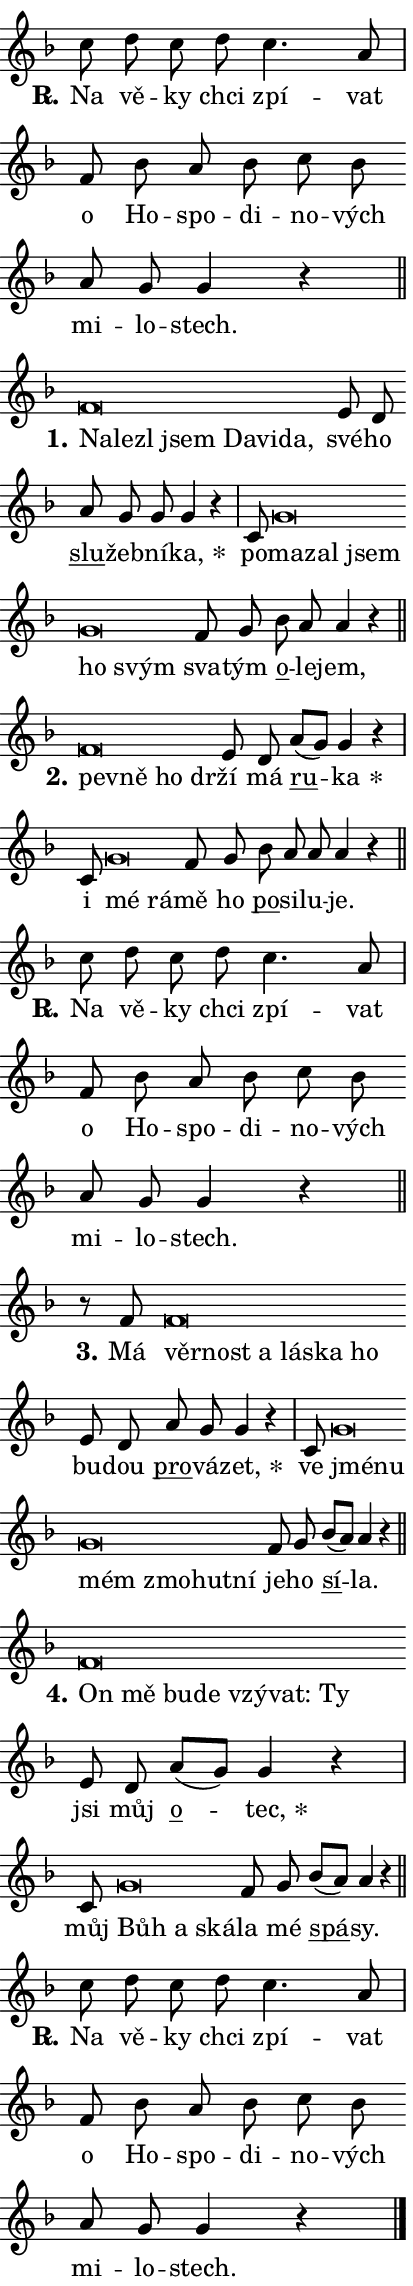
\version "2.24.0"
\header { tagline = "" }
\paper {
  indent = 0\cm
  top-margin = 0\cm
  right-margin = 0.13\cm % to fit lyric hyphens
  bottom-margin = 0\cm
  left-margin = 0\cm
  paper-width = 7\cm
  page-breaking = #ly:one-page-breaking
  system-system-spacing.basic-distance = #11
  score-system-spacing.basic-distance = #11
  ragged-last = ##f
}


%% Author: Thomas Morley
%% https://lists.gnu.org/archive/html/lilypond-user/2020-05/msg00002.html
#(define (line-position grob)
"Returns position of @var[grob} in current system:
   @code{'start}, if at first time-step
   @code{'end}, if at last time-step
   @code{'middle} otherwise
"
  (let* ((col (ly:item-get-column grob))
         (ln (ly:grob-object col 'left-neighbor))
         (rn (ly:grob-object col 'right-neighbor))
         (col-to-check-left (if (ly:grob? ln) ln col))
         (col-to-check-right (if (ly:grob? rn) rn col))
         (break-dir-left
           (and
             (ly:grob-property col-to-check-left 'non-musical #f)
             (ly:item-break-dir col-to-check-left)))
         (break-dir-right
           (and
             (ly:grob-property col-to-check-right 'non-musical #f)
             (ly:item-break-dir col-to-check-right))))
        (cond ((eqv? 1 break-dir-left) 'start)
              ((eqv? -1 break-dir-right) 'end)
              (else 'middle))))

#(define (tranparent-at-line-position vctor)
  (lambda (grob)
  "Relying on @code{line-position} select the relevant enry from @var{vctor}.
Used to determine transparency,"
    (case (line-position grob)
      ((end) (not (vector-ref vctor 0)))
      ((middle) (not (vector-ref vctor 1)))
      ((start) (not (vector-ref vctor 2))))))

noteHeadBreakVisibility =
#(define-music-function (break-visibility)(vector?)
"Makes @code{NoteHead}s transparent relying on @var{break-visibility}"
#{
  \override NoteHead.transparent =
    #(tranparent-at-line-position break-visibility)
#})

#(define delete-ledgers-for-transparent-note-heads
  (lambda (grob)
    "Reads whether a @code{NoteHead} is transparent.
If so this @code{NoteHead} is removed from @code{'note-heads} from
@var{grob}, which is supposed to be @code{LedgerLineSpanner}.
As a result ledgers are not printed for this @code{NoteHead}"
    (let* ((nhds-array (ly:grob-object grob 'note-heads))
           (nhds-list
             (if (ly:grob-array? nhds-array)
                 (ly:grob-array->list nhds-array)
                 '()))
           ;; Relies on the transparent-property being done before
           ;; Staff.LedgerLineSpanner.after-line-breaking is executed.
           ;; This is fragile ...
           (to-keep
             (remove
               (lambda (nhd)
                 (ly:grob-property nhd 'transparent #f))
               nhds-list)))
      ;; TODO find a better method to iterate over grob-arrays, similiar
      ;; to filter/remove etc for lists
      ;; For now rebuilt from scratch
      (set! (ly:grob-object grob 'note-heads)  '())
      (for-each
        (lambda (nhd)
          (ly:pointer-group-interface::add-grob grob 'note-heads nhd))
        to-keep))))

squashNotes = {
  \override NoteHead.X-extent = #'(-0.2 . 0.2)
  \override NoteHead.Y-extent = #'(-0.75 . 0)
  \override NoteHead.stencil =
    #(lambda (grob)
       (let ((pos (ly:grob-property grob 'staff-position)))
         (begin
           (if (< pos -7) (display "ERROR: Lower brevis then expected\n") (display "OK: Expected brevis position\n"))
           (if (<= pos -6) ly:text-interface::print ly:note-head::print))))
}
unSquashNotes = {
  \revert NoteHead.X-extent
  \revert NoteHead.Y-extent
  \revert NoteHead.stencil
}

hideNotes = \noteHeadBreakVisibility #begin-of-line-visible
unHideNotes = \noteHeadBreakVisibility #all-visible

% work-around for resetting accidentals
% https://lilypond.org/doc/v2.23/Documentation/notation/displaying-rhythms#unmetered-music
cadenzaMeasure = {
  \cadenzaOff
  \partial 1024 s1024
  \cadenzaOn
}

#(define-markup-command (accent layout props text) (markup?)
  "Underline accented syllable"
  (interpret-markup layout props
    #{\markup \override #'(offset . 4.3) \underline { #text }#}))

responsum = \markup \concat {
  "R" \hspace #-1.05 \path #0.1 #'((moveto 0 0.07) (lineto 0.9 0.8)) \hspace #0.05 "."
}

spaceSize = #0.6828661417322834 % exact space size for TeX Gyre Schola

\layout {
  \context {
    \Staff
    \remove "Time_signature_engraver"
    \override LedgerLineSpanner.after-line-breaking = #delete-ledgers-for-transparent-note-heads
  }
  \context {
    \Lyrics {
      \override LyricSpace.minimum-distance = \spaceSize
      \override LyricText.font-name = #"TeX Gyre Schola"
      \override LyricText.font-size = 1
      \override StanzaNumber.font-name = #"TeX Gyre Schola Bold"
      \override StanzaNumber.font-size = 1
    }
  }
  \context {
    \Score 
    \override NoteHead.text =
      #(lambda (grob) 
        (let ((pos (ly:grob-property grob 'staff-position)))
          #{\markup {
            \combine
              \halign #-0.55 \raise #(if (= pos -6) 0 0.5) \override #'(thickness . 2) \draw-line #'(3.2 . 0)
              \musicglyph "noteheads.sM1"
          }#}))
  }
}

% magnetic-lyrics.ily
%
%   written by
%     Jean Abou Samra <jean@abou-samra.fr>
%     Werner Lemberg <wl@gnu.org>
%
%   adapted by
%     Jiri Hon <jiri.hon@gmail.com>
%
% Version 2022-Apr-15

% https://www.mail-archive.com/lilypond-user@gnu.org/msg149350.html

#(define (Left_hyphen_pointer_engraver context)
   "Collect syllable-hyphen-syllable occurrences in lyrics and store
them in properties.  This engraver only looks to the left.  For
example, if the lyrics input is @code{foo -- bar}, it does the
following.

@itemize @bullet
@item
Set the @code{text} property of the @code{LyricHyphen} grob between
@q{foo} and @q{bar} to @code{foo}.

@item
Set the @code{left-hyphen} property of the @code{LyricText} grob with
text @q{foo} to the @code{LyricHyphen} grob between @q{foo} and
@q{bar}.
@end itemize

Use this auxiliary engraver in combination with the
@code{lyric-@/text::@/apply-@/magnetic-@/offset!} hook."
   (let ((hyphen #f)
         (text #f))
     (make-engraver
      (acknowledgers
       ((lyric-syllable-interface engraver grob source-engraver)
        (set! text grob)))
      (end-acknowledgers
       ((lyric-hyphen-interface engraver grob source-engraver)
        ;(when (not (grob::has-interface grob 'lyric-space-interface))
          (set! hyphen grob)));)
      ((stop-translation-timestep engraver)
       (when (and text hyphen)
         (ly:grob-set-object! text 'left-hyphen hyphen))
       (set! text #f)
       (set! hyphen #f)))))

#(define (lyric-text::apply-magnetic-offset! grob)
   "If the space between two syllables is less than the value in
property @code{LyricText@/.details@/.squash-threshold}, move the right
syllable to the left so that it gets concatenated with the left
syllable.

Use this function as a hook for
@code{LyricText@/.after-@/line-@/breaking} if the
@code{Left_@/hyphen_@/pointer_@/engraver} is active."
   (let ((hyphen (ly:grob-object grob 'left-hyphen #f)))
     (when hyphen
       (let ((left-text (ly:spanner-bound hyphen LEFT)))
         (when (grob::has-interface left-text 'lyric-syllable-interface)
           (let* ((common (ly:grob-common-refpoint grob left-text X))
                  (this-x-ext (ly:grob-extent grob common X))
                  (left-x-ext
                   (begin
                     ;; Trigger magnetism for left-text.
                     (ly:grob-property left-text 'after-line-breaking)
                     (ly:grob-extent left-text common X)))
                  ;; `delta` is the gap width between two syllables.
                  (delta (- (interval-start this-x-ext)
                            (interval-end left-x-ext)))
                  (details (ly:grob-property grob 'details))
                  (threshold (assoc-get 'squash-threshold details 0.2)))
             (when (< delta threshold)
               (let* (;; We have to manipulate the input text so that
                      ;; ligatures crossing syllable boundaries are not
                      ;; disabled.  For languages based on the Latin
                      ;; script this is essentially a beautification.
                      ;; However, for non-Western scripts it can be a
                      ;; necessity.
                      (lt (ly:grob-property left-text 'text))
                      (rt (ly:grob-property grob 'text))
                      (is-space (grob::has-interface hyphen 'lyric-space-interface))
                      (space (if is-space " " ""))
                      (extra-delta (if is-space spaceSize 0))
                      ;; Append new syllable.
                      (ltrt-space (if (and (string? lt) (string? rt))
                                (string-append lt space rt)
                                (make-concat-markup (list lt space rt))))
                      ;; Right-align `ltrt` to the right side.
                      (ltrt-space-markup (grob-interpret-markup
                               grob
                               (make-translate-markup
                                (cons (interval-length this-x-ext) 0)
                                (make-right-align-markup ltrt-space)))))
                 (begin
                   ;; Don't print `left-text`.
                   (ly:grob-set-property! left-text 'stencil #f)
                   ;; Set text and stencil (which holds all collected
                   ;; syllables so far) and shift it to the left.
                   (ly:grob-set-property! grob 'text ltrt-space)
                   (ly:grob-set-property! grob 'stencil ltrt-space-markup)
                   (ly:grob-translate-axis! grob (- (- delta extra-delta)) X))))))))))


#(define (lyric-hyphen::displace-bounds-first grob)
   ;; Make very sure this callback isn't triggered too early.
   (let ((left (ly:spanner-bound grob LEFT))
         (right (ly:spanner-bound grob RIGHT)))
     (ly:grob-property left 'after-line-breaking)
     (ly:grob-property right 'after-line-breaking)
     (ly:lyric-hyphen::print grob)))

squashThreshold = #0.4

\layout {
  \context {
    \Lyrics
    \consists #Left_hyphen_pointer_engraver
    \override LyricText.after-line-breaking =
      #lyric-text::apply-magnetic-offset!
    \override LyricHyphen.stencil = #lyric-hyphen::displace-bounds-first
    \override LyricText.details.squash-threshold = \squashThreshold
    \override LyricHyphen.minimum-distance = 0
    \override LyricHyphen.minimum-length = \squashThreshold
  }
}

squashText = \override LyricText.details.squash-threshold = 9999
unSquashText = \override LyricText.details.squash-threshold = \squashThreshold

leftText = \override LyricText.self-alignment-X = #LEFT
unLeftText = \revert LyricText.self-alignment-X

starOffset = #(lambda (grob) 
                (let ((x_offset (ly:self-alignment-interface::aligned-on-x-parent grob)))
                  (if (= x_offset 0) 0 (+ x_offset 1.2))))

star = #(define-music-function (syllable)(string?)
"Append star separator at the end of a syllable"
#{
  \once \override LyricText.X-offset = #starOffset
  \lyricmode { \markup {
    #syllable
    \override #'((font-name . "TeX Gyre Schola Bold")) \hspace #0.2 \lower #0.65 \larger "*"
  } }
#})

starAccent = #(define-music-function (syllable)(string?)
"Append star separator at the end of a syllable and make accent"
#{
  \once \override LyricText.X-offset = #starOffset
  \lyricmode { \markup {
    \accent #syllable
    \override #'((font-name . "TeX Gyre Schola Bold")) \hspace #0.2 \lower #0.65 \larger "*"
  } }
#})

breath = #(define-music-function (syllable)(string?)
"Append breathing indicator at the end of a syllable"
#{
  \lyricmode { \markup { #syllable "+" } }
#})

optionalBreath = #(define-music-function (syllable)(string?)
"Append optional breathing indicator at the end of a syllable"
#{
  \lyricmode { \markup { #syllable "(+)" } }
#})


\score {
    <<
        \new Voice = "melody" { \cadenzaOn \key f \major \relative { c''8 d c d c4. a8 \cadenzaMeasure \bar "|" f bes a bes \bar "" c bes \bar "" a g g4 r \cadenzaMeasure \bar "||" \break } }
        \new Lyrics \lyricsto "melody" { \lyricmode { \set stanza = \responsum
Na vě -- ky chci zpí -- vat o Ho -- spo -- di -- no -- vých mi -- lo -- stech. } }
    >>
    \layout {}
}

\score {
    <<
        \new Voice = "melody" { \cadenzaOn \key f \major \relative { \squashNotes f'\breve*1/16 \hideNotes \breve*1/16 \bar "" \breve*1/16 \bar "" \breve*1/16 \bar "" \breve*1/16 \bar "" \breve*1/16 \breve*1/16 \bar "" \unHideNotes \unSquashNotes e8 d \bar "" a' g g g4 r \cadenzaMeasure \bar "|" c,8 \squashNotes g'\breve*1/16 \hideNotes \breve*1/16 \bar "" \breve*1/16 \bar "" \breve*1/16 \breve*1/16 \bar "" \unHideNotes \unSquashNotes f8 g \bar "" bes a a4 r \cadenzaMeasure \bar "||" \break } }
        \new Lyrics \lyricsto "melody" { \lyricmode { \set stanza = "1."
\leftText Na -- \squashText le -- zl jsem Da -- vi -- da, \unLeftText \unSquashText své -- ho \markup \accent slu -- žeb -- ní -- \star ka, po -- \leftText ma -- \squashText zal jsem ho svým \unLeftText \unSquashText sva -- tým \markup \accent o -- le -- jem, } }
    >>
    \layout {}
}

\score {
    <<
        \new Voice = "melody" { \cadenzaOn \key f \major \relative { \squashNotes f'\breve*1/16 \hideNotes \breve*1/16 \bar "" \breve*1/16 \breve*1/16 \bar "" \unHideNotes \unSquashNotes e8 d \bar "" a'[( g)] g4 r \cadenzaMeasure \bar "|" c,8 \squashNotes g'\breve*1/16 \hideNotes \breve*1/16 \bar "" \unHideNotes \unSquashNotes f8 g \bar "" bes a a a4 r \cadenzaMeasure \bar "||" \break } }
        \new Lyrics \lyricsto "melody" { \lyricmode { \set stanza = "2."
\leftText pev -- \squashText ně ho dr -- \unLeftText \unSquashText ží má \markup \accent ru -- \star ka i \leftText mé \squashText rá -- \unLeftText \unSquashText mě ho \markup \accent po -- si -- lu -- je. } }
    >>
    \layout {}
}

\score {
    <<
        \new Voice = "melody" { \cadenzaOn \key f \major \relative { c''8 d c d c4. a8 \cadenzaMeasure \bar "|" f bes a bes \bar "" c bes \bar "" a g g4 r \cadenzaMeasure \bar "||" \break } }
        \new Lyrics \lyricsto "melody" { \lyricmode { \set stanza = \responsum
Na vě -- ky chci zpí -- vat o Ho -- spo -- di -- no -- vých mi -- lo -- stech. } }
    >>
    \layout {}
}

\score {
    <<
        \new Voice = "melody" { \cadenzaOn \key f \major \relative { r8 f'8 \squashNotes f\breve*1/16 \hideNotes \breve*1/16 \bar "" \breve*1/16 \bar "" \breve*1/16 \bar "" \breve*1/16 \breve*1/16 \bar "" \unHideNotes \unSquashNotes e8 d \bar "" a' g g4 r \cadenzaMeasure \bar "|" c,8 \squashNotes g'\breve*1/16 \hideNotes \breve*1/16 \bar "" \breve*1/16 \bar "" \breve*1/16 \bar "" \breve*1/16 \breve*1/16 \bar "" \unHideNotes \unSquashNotes f8 g \bar "" bes[( a)] a4 r \cadenzaMeasure \bar "||" \break } }
        \new Lyrics \lyricsto "melody" { \lyricmode { \set stanza = "3."
Má \leftText věr -- \squashText nost a lá -- ska ho \unLeftText \unSquashText bu -- dou \markup \accent pro -- vá -- \star zet, ve \leftText jmé -- \squashText nu mém zmo -- hut -- ní \unLeftText \unSquashText je -- ho \markup \accent sí -- la. } }
    >>
    \layout {}
}

\score {
    <<
        \new Voice = "melody" { \cadenzaOn \key f \major \relative { \squashNotes f'\breve*1/16 \hideNotes \breve*1/16 \bar "" \breve*1/16 \bar "" \breve*1/16 \bar "" \breve*1/16 \bar "" \breve*1/16 \breve*1/16 \bar "" \unHideNotes \unSquashNotes e8 d \bar "" a'[( g)] g4 r \cadenzaMeasure \bar "|" c,8 \squashNotes g'\breve*1/16 \hideNotes \breve*1/16 \breve*1/16 \bar "" \unHideNotes \unSquashNotes f8 g \bar "" bes[( a)] a4 r \cadenzaMeasure \bar "||" \break } }
        \new Lyrics \lyricsto "melody" { \lyricmode { \set stanza = "4."
\leftText On \squashText mě bu -- de vzý -- vat: Ty \unLeftText \unSquashText jsi můj \markup \accent o -- \star tec, můj \leftText Bůh \squashText a ská -- \unLeftText \unSquashText la mé \markup \accent spá -- sy. } }
    >>
    \layout {}
}

\score {
    <<
        \new Voice = "melody" { \cadenzaOn \key f \major \relative { c''8 d c d c4. a8 \cadenzaMeasure \bar "|" f bes a bes \bar "" c bes \bar "" a g g4 r \cadenzaMeasure \bar "||" \break } \bar "|." }
        \new Lyrics \lyricsto "melody" { \lyricmode { \set stanza = \responsum
Na vě -- ky chci zpí -- vat o Ho -- spo -- di -- no -- vých mi -- lo -- stech. } }
    >>
    \layout {}
}
